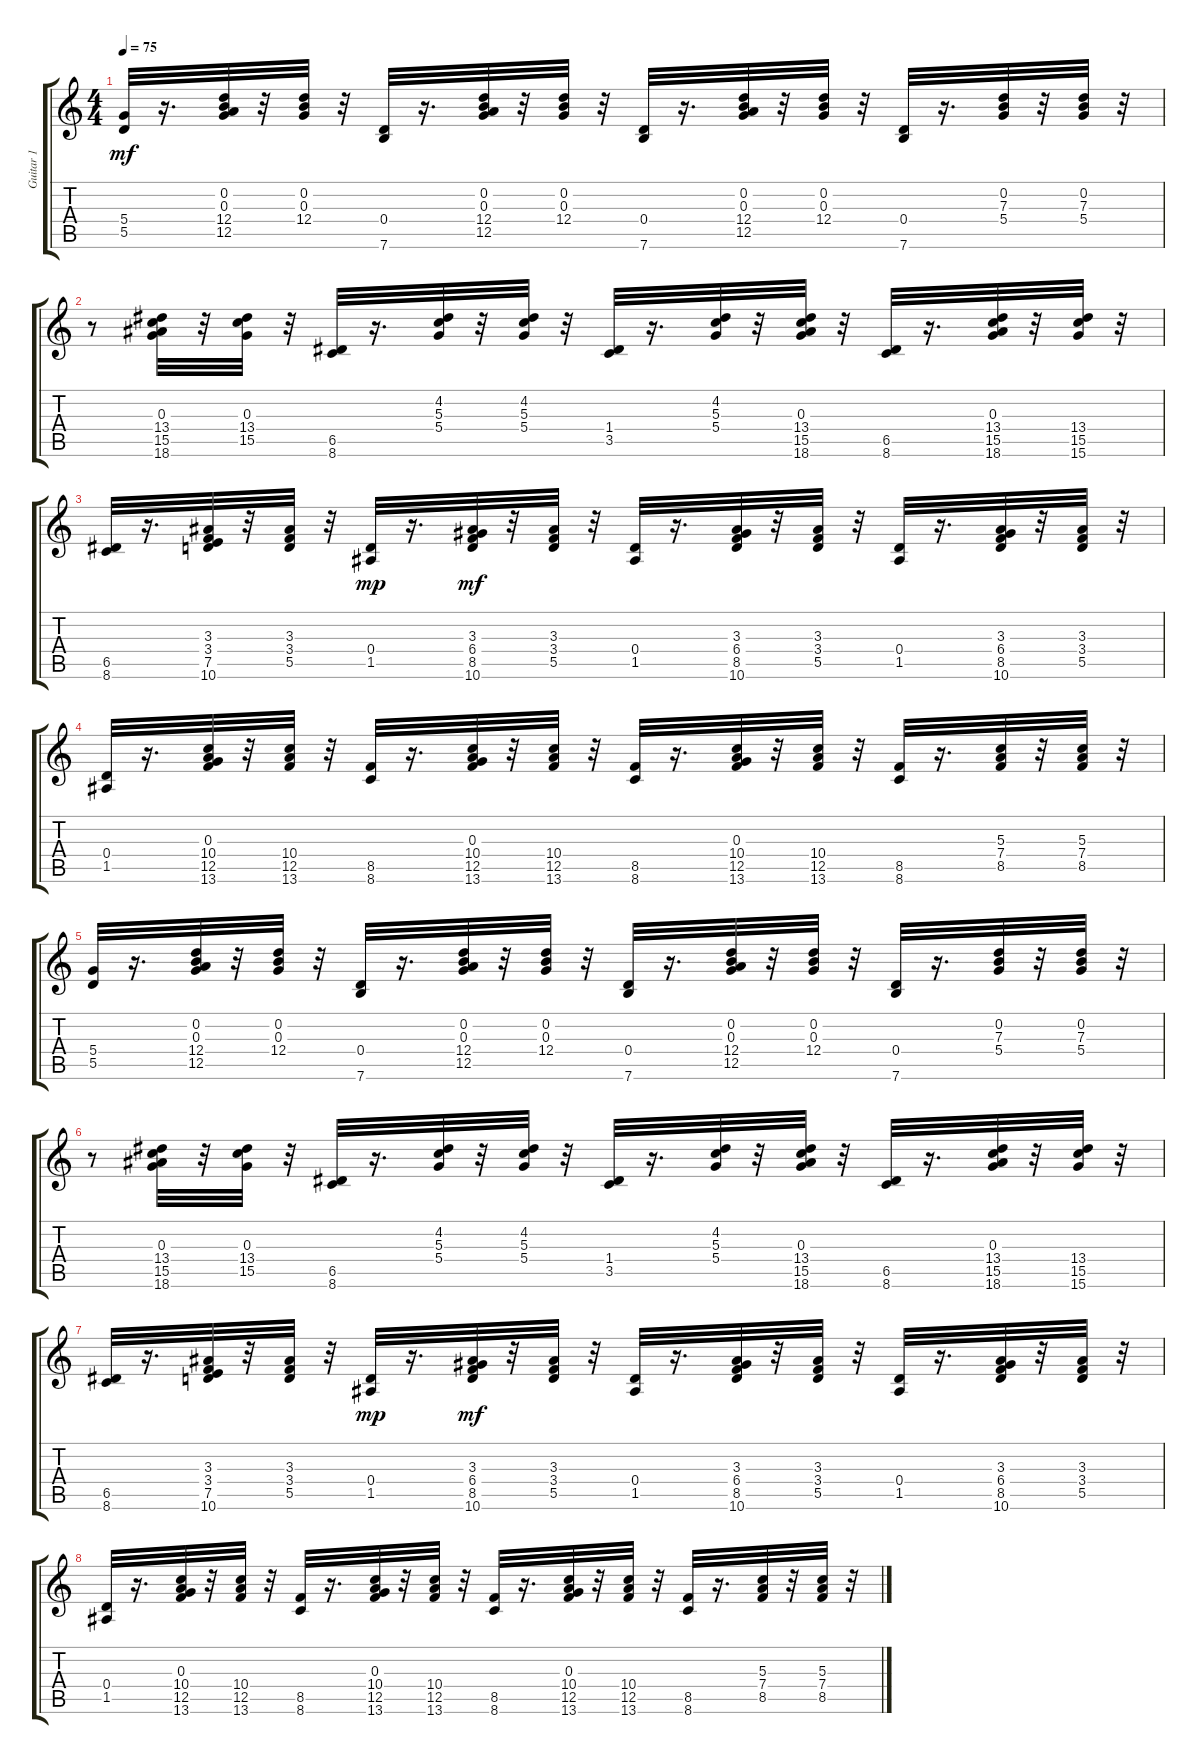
\track ("Guitar 1" "Guitar 1") {instrument electricguitarclean}
\staff {score tabs}
\tuning (E4 B3 G3 D3 A2 E2) {hide}
\ts (4 4)
\tempo 75
\clef g2
\ks c
(5.4 5.5).32{dy mf} r.16{d} (0.2 0.3 12.4 12.5).32 r.32 (0.2 0.3 12.4).32 r.32 (0.4 7.6).32 r.16{d} (0.2 0.3 12.4 12.5).32 r.32 (0.2 0.3 12.4).32 r.32 (0.4 7.6).32 r.16{d} (0.2 0.3 12.4 12.5).32 r.32 (0.2 0.3 12.4).32 r.32 (0.4 7.6).32 r.16{d} (0.2 7.3 5.4).32 r.32 (0.2 7.3 5.4).32 r.32 |
r.8 (0.3 13.4 15.5 18.6).32 r.32 (0.3 13.4 15.5).32 r.32 (6.5 8.6).32 r.16{d} (4.2 5.3 5.4).32 r.32 (4.2 5.3 5.4).32 r.32 (1.4 3.5).32 r.16{d} (4.2 5.3 5.4).32 r.32 (0.3 13.4 15.5 18.6).32 r.32 (6.5 8.6).32 r.16{d} (0.3 13.4 15.5 18.6).32 r.32 (13.4 15.5 15.6).32 r.32 |
(6.5 8.6).32 r.16{d} (3.3 3.4 7.5 10.6).32 r.32 (3.3 3.4 5.5).32 r.32 (0.4 1.5).32{dy mp} r.16{d} (3.3 6.4 8.5 10.6).32{dy mf} r.32 (3.3 3.4 5.5).32 r.32 (0.4 1.5).32 r.16{d} (3.3 6.4 8.5 10.6).32 r.32 (3.3 3.4 5.5).32 r.32 (0.4 1.5).32 r.16{d} (3.3 6.4 8.5 10.6).32 r.32 (3.3 3.4 5.5).32 r.32 |
(0.4 1.5).32 r.16{d} (0.3 10.4 12.5 13.6).32 r.32 (10.4 12.5 13.6).32 r.32 (8.5 8.6).32 r.16{d} (0.3 10.4 12.5 13.6).32 r.32 (10.4 12.5 13.6).32 r.32 (8.5 8.6).32 r.16{d} (0.3 10.4 12.5 13.6).32 r.32 (10.4 12.5 13.6).32 r.32 (8.5 8.6).32 r.16{d} (5.3 7.4 8.5).32 r.32 (5.3 7.4 8.5).32 r.32 |
(5.4 5.5).32 r.16{d} (0.2 0.3 12.4 12.5).32 r.32 (0.2 0.3 12.4).32 r.32 (0.4 7.6).32 r.16{d} (0.2 0.3 12.4 12.5).32 r.32 (0.2 0.3 12.4).32 r.32 (0.4 7.6).32 r.16{d} (0.2 0.3 12.4 12.5).32 r.32 (0.2 0.3 12.4).32 r.32 (0.4 7.6).32 r.16{d} (0.2 7.3 5.4).32 r.32 (0.2 7.3 5.4).32 r.32 |
r.8 (0.3 13.4 15.5 18.6).32 r.32 (0.3 13.4 15.5).32 r.32 (6.5 8.6).32 r.16{d} (4.2 5.3 5.4).32 r.32 (4.2 5.3 5.4).32 r.32 (1.4 3.5).32 r.16{d} (4.2 5.3 5.4).32 r.32 (0.3 13.4 15.5 18.6).32 r.32 (6.5 8.6).32 r.16{d} (0.3 13.4 15.5 18.6).32 r.32 (13.4 15.5 15.6).32 r.32 |
(6.5 8.6).32 r.16{d} (3.3 3.4 7.5 10.6).32 r.32 (3.3 3.4 5.5).32 r.32 (0.4 1.5).32{dy mp} r.16{d} (3.3 6.4 8.5 10.6).32{dy mf} r.32 (3.3 3.4 5.5).32 r.32 (0.4 1.5).32 r.16{d} (3.3 6.4 8.5 10.6).32 r.32 (3.3 3.4 5.5).32 r.32 (0.4 1.5).32 r.16{d} (3.3 6.4 8.5 10.6).32 r.32 (3.3 3.4 5.5).32 r.32 |
(0.4 1.5).32 r.16{d} (0.3 10.4 12.5 13.6).32 r.32 (10.4 12.5 13.6).32 r.32 (8.5 8.6).32 r.16{d} (0.3 10.4 12.5 13.6).32 r.32 (10.4 12.5 13.6).32 r.32 (8.5 8.6).32 r.16{d} (0.3 10.4 12.5 13.6).32 r.32 (10.4 12.5 13.6).32 r.32 (8.5 8.6).32 r.16{d} (5.3 7.4 8.5).32 r.32 (5.3 7.4 8.5).32 r.32
